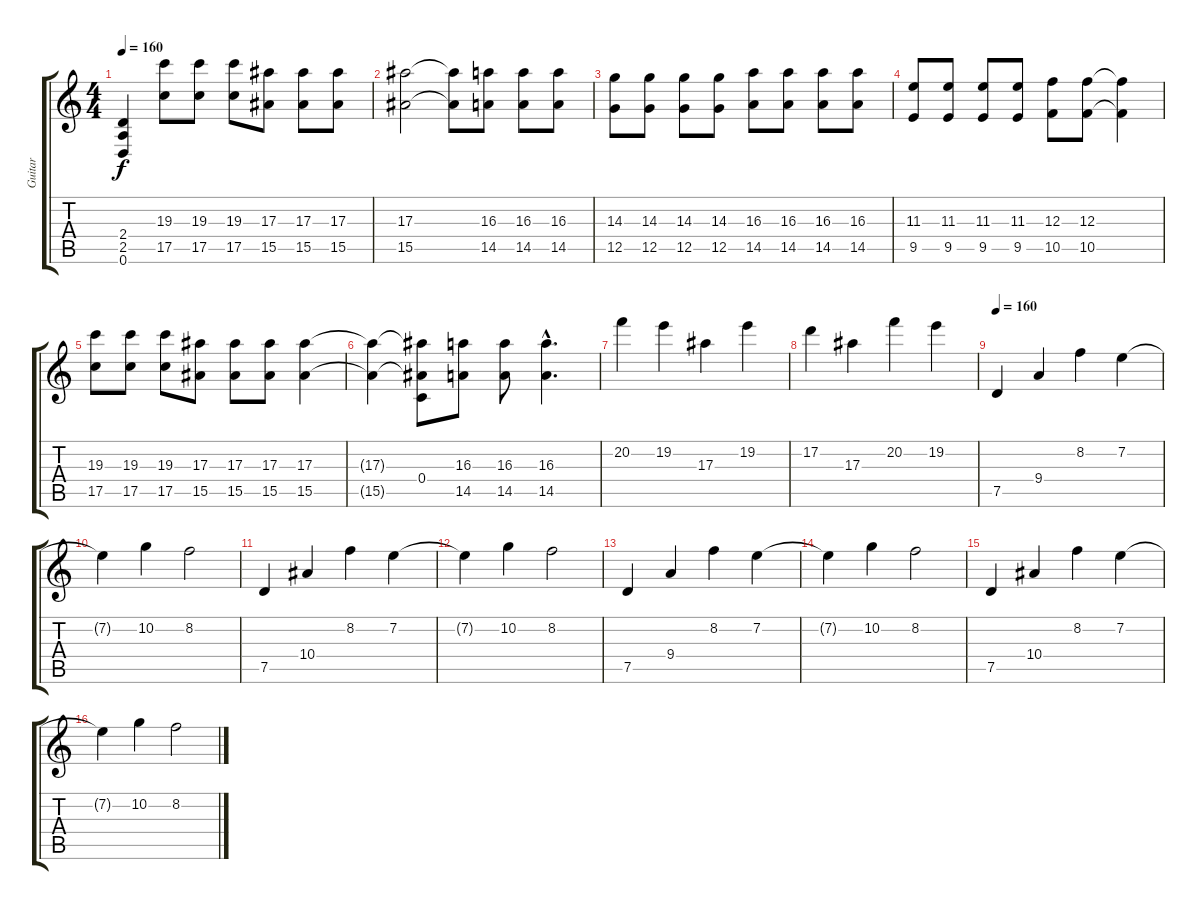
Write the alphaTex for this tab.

\track ("Guitar" "Guitar") {instrument distortionguitar}
\staff {score tabs}
\tuning (D4 A3 F3 C3 G2 D2) {hide}
\ts (4 4)
\tempo 160
\clef g2
\ks c
(2.4 2.5 0.6).4{dy f balance 8} (19.3 17.5).8 (19.3 17.5).8 (19.3 17.5).8 (17.3 15.5).8 (17.3 15.5).8 (17.3 15.5).8 |
(17.3 15.5).2 (17.3{t} 15.5{t}).8 (16.3 14.5).8 (16.3 14.5).8 (16.3 14.5).8 |
(14.3 12.5).8 (14.3 12.5).8 (14.3 12.5).8 (14.3 12.5).8 (16.3 14.5).8 (16.3 14.5).8 (16.3 14.5).8 (16.3 14.5).8 |
(11.3 9.5).8 (11.3 9.5).8 (11.3 9.5).8 (11.3 9.5).8 (12.3 10.5).8 (12.3 10.5).8 (12.3{t} 10.5{t}).4 |
(19.3 17.5).8 (19.3 17.5).8 (19.3 17.5).8 (17.3 15.5).8 (17.3 15.5).8 (17.3 15.5).8 (17.3 15.5).4 |
(17.3{t} 15.5{t}).4 (17.3{t} 0.4 15.5{t}).8 (16.3 14.5).8 (16.3 14.5).8 (16.3{hac} 14.5{hac}).4{d} |
20.2.4 19.2.4 17.3.4 19.2.4 |
17.2.4 17.3.4 20.2.4 19.2.4 |
\tempo 160
7.5.4 9.4.4 8.2.4 7.2.4 |
7.2{t}.4 10.2.4 8.2.2 |
7.5.4 10.4.4 8.2.4 7.2.4 |
7.2{t}.4 10.2.4 8.2.2 |
7.5.4 9.4.4 8.2.4 7.2.4 |
7.2{t}.4 10.2.4 8.2.2 |
7.5.4 10.4.4 8.2.4 7.2.4 |
7.2{t}.4 10.2.4 8.2.2
